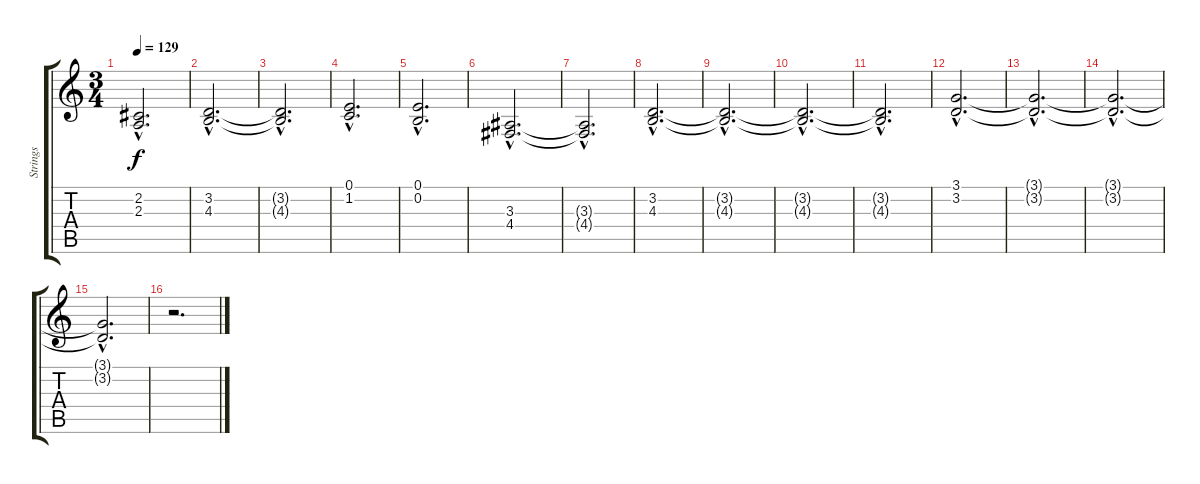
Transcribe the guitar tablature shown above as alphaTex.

\track ("Strings" "Strings") {instrument stringensemble1}
\staff {score tabs}
\tuning (E4 B3 G3 D3 A2 E2) {hide}
\ts (3 4)
\tempo 129
\clef g2
\ks c
(2.2{hac} 2.3{hac}).2{d dy f} |
(3.2{hac} 4.3{hac}).2{d} |
(3.2{hac t} 4.3{hac t}).2{d} |
(0.1{hac} 1.2{hac}).2{d} |
(0.1{hac} 0.2{hac}).2{d} |
(3.3{hac} 4.4{hac}).2{d} |
(3.3{hac t} 4.4{hac t}).2{d} |
(3.2{hac} 4.3{hac}).2{d} |
(3.2{hac t} 4.3{hac t}).2{d} |
(3.2{hac t} 4.3{hac t}).2{d} |
(3.2{hac t} 4.3{hac t}).2{d} |
(3.1{hac} 3.2{hac}).2{d} |
(3.1{hac t} 3.2{hac t}).2{d} |
(3.1{hac t} 3.2{hac t}).2{d} |
(3.1{hac t} 3.2{hac t}).2{d} |
r.2{d}
